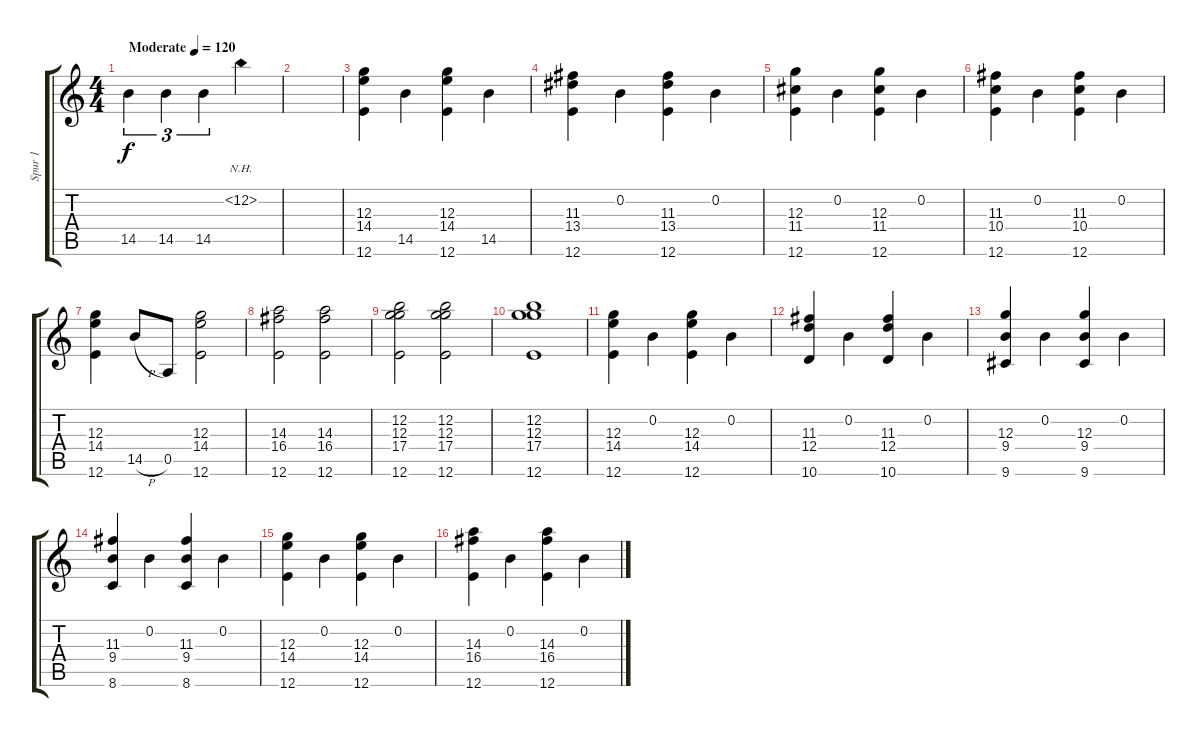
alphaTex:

\track ("Spur 1" "Spur 1") {instrument acousticguitarsteel}
\staff {score tabs}
\tuning (E4 B3 G3 D3 A2 E2) {hide}
\ts (4 4)
\tempo (120 "Moderate")
\clef g2
\ks c
14.5.4{tu (3 2) dy f instrument acousticguitarsteel} 14.5.4{tu (3 2)} 14.5.4{tu (3 2)} 12.2{nh}.4 |
|
(12.3 14.4 12.6).4 14.5.4 (12.3 14.4 12.6).4 14.5.4 |
(11.3 13.4 12.6).4 0.2.4 (11.3 13.4 12.6).4 0.2.4 |
(12.3 11.4 12.6).4 0.2.4 (12.3 11.4 12.6).4 0.2.4 |
(11.3 10.4 12.6).4 0.2.4 (11.3 10.4 12.6).4 0.2.4 |
(12.3 14.4 12.6).4 14.5{h}.8 0.5.8 (12.3 14.4 12.6).2 |
(14.3 16.4 12.6).2 (14.3 16.4 12.6).2 |
(12.2 12.3 17.4 12.6).2 (12.2 12.3 17.4 12.6).2 |
(12.2 12.3 17.4 12.6).1 |
(12.3 14.4 12.6).4 0.2.4 (12.3 14.4 12.6).4 0.2.4 |
(11.3 12.4 10.6).4 0.2.4 (11.3 12.4 10.6).4 0.2.4 |
(12.3 9.4 9.6).4 0.2.4 (12.3 9.4 9.6).4 0.2.4 |
(11.3 9.4 8.6).4 0.2.4 (11.3 9.4 8.6).4 0.2.4 |
(12.3 14.4 12.6).4 0.2.4 (12.3 14.4 12.6).4 0.2.4 |
(14.3 16.4 12.6).4 0.2.4 (14.3 16.4 12.6).4 0.2.4
